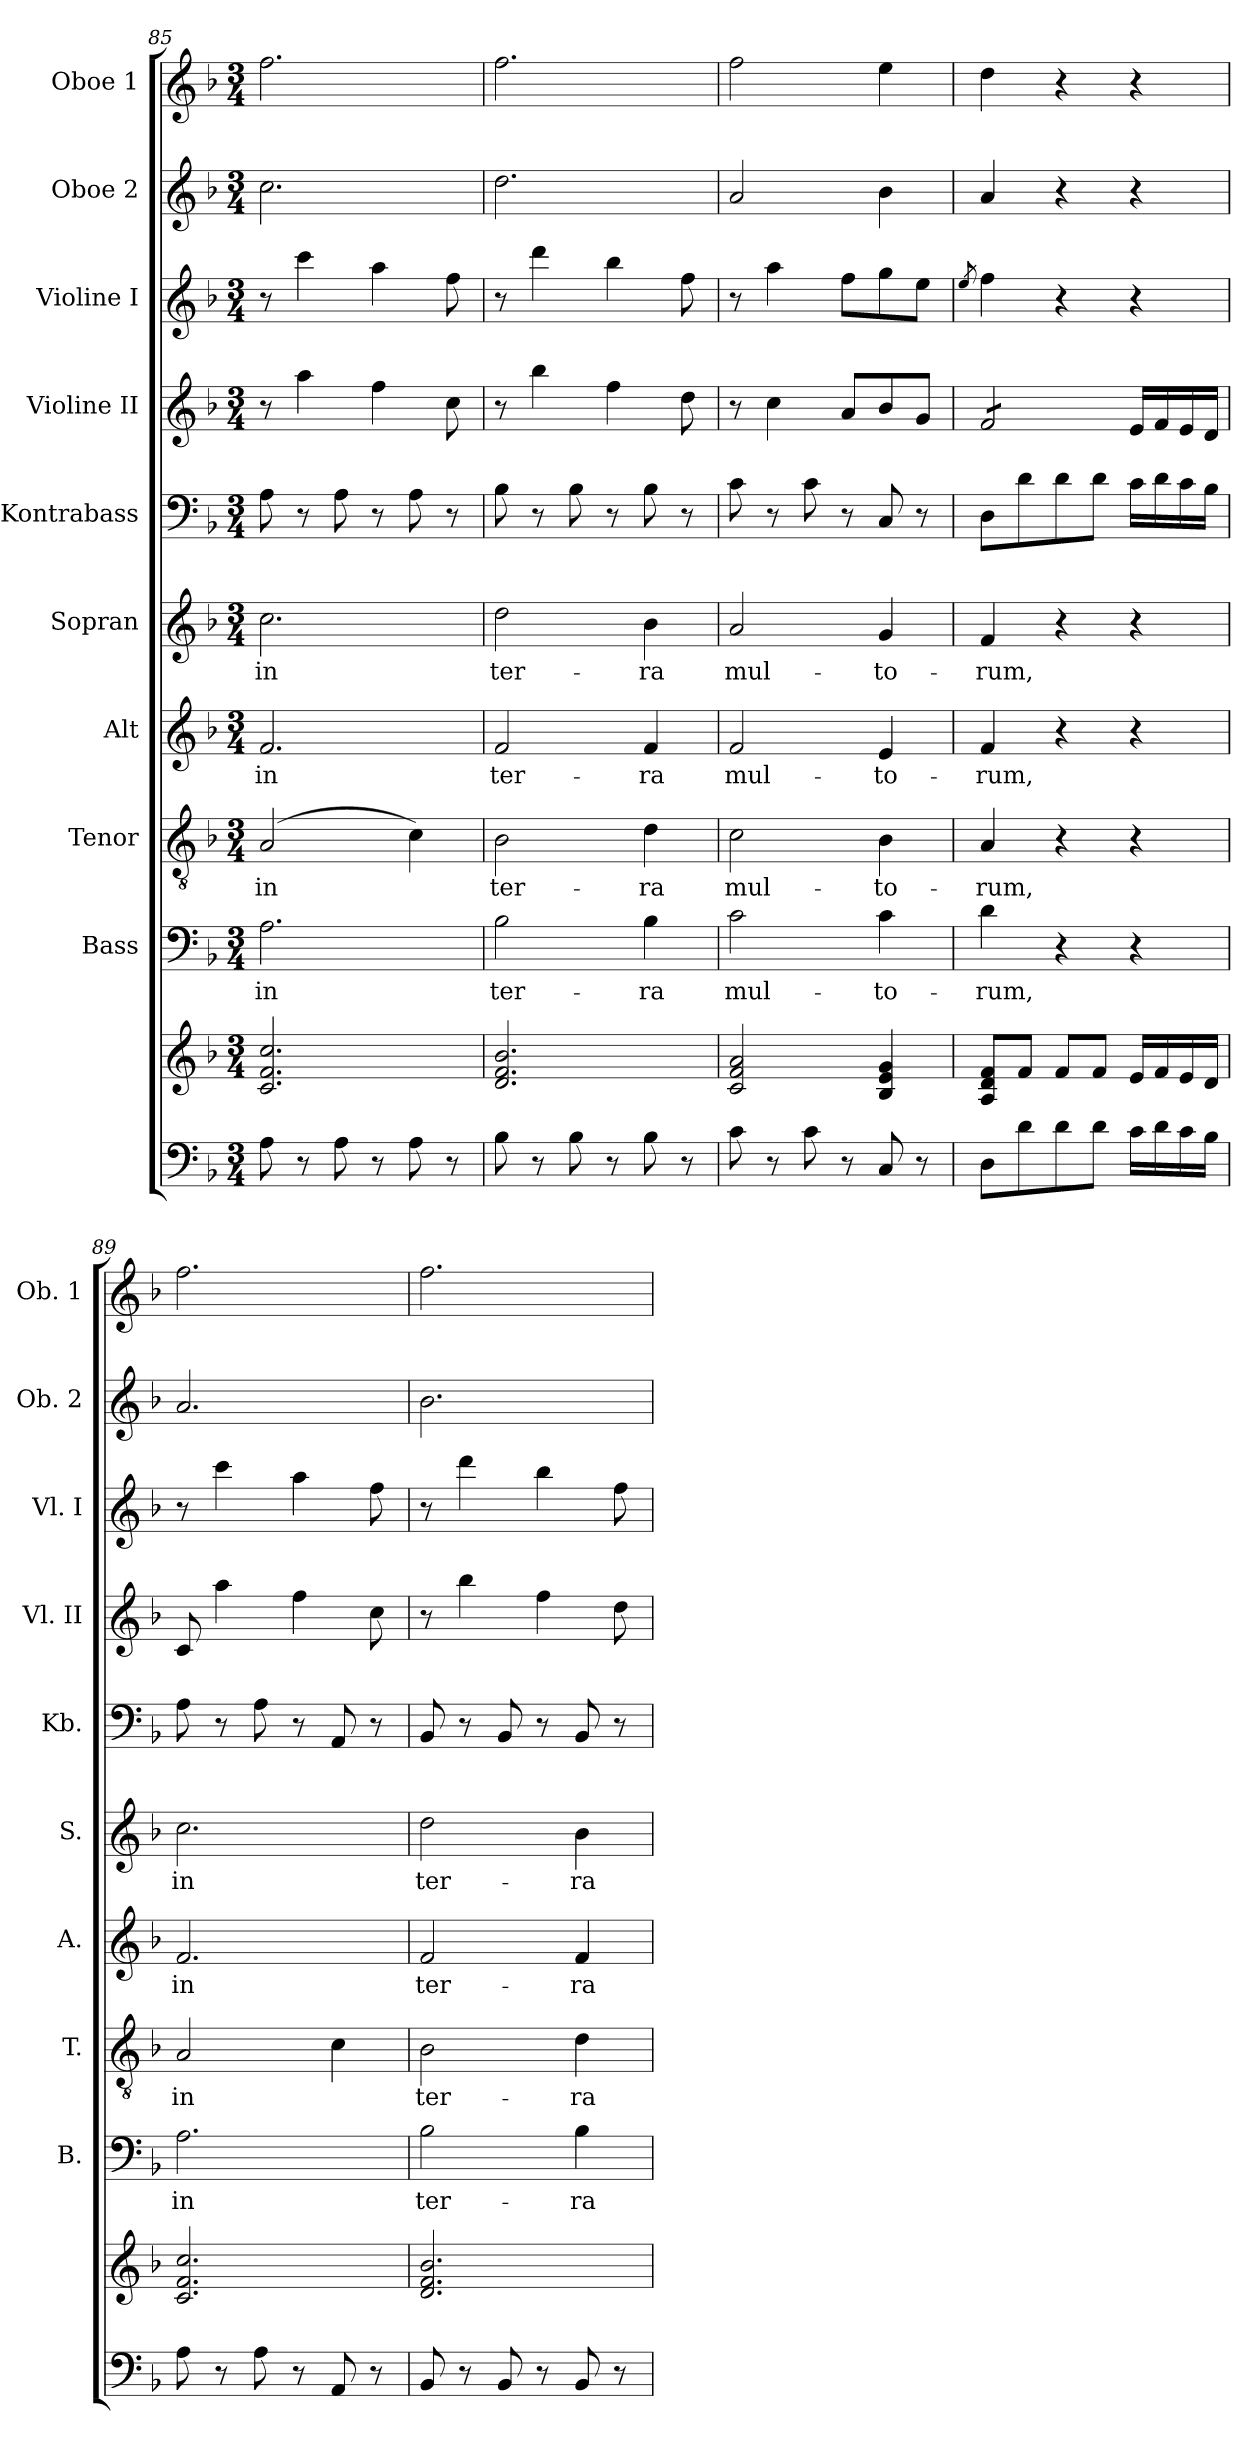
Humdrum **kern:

**kern	**kern	**kern	**text	**kern	**text	**kern	**text	**kern	**text	**kern	**kern	**kern	**kern	**kern
*part10	*part10	*part9	*part9	*part8	*part8	*part7	*part7	*part6	*part6	*part5	*part4	*part3	*part2	*part1
*staff11	*staff10	*staff9	*staff9	*staff8	*staff8	*staff7	*staff7	*staff6	*staff6	*staff5	*staff4	*staff3	*staff2	*staff1
*	*	*I"Bass	*	*I"Tenor	*	*I"Alt	*	*I"Sopran	*	*I"Kontrabass	*I"Violine II	*I"Violine I	*I"Oboe 2	*I"Oboe 1
*	*	*I'B.	*	*I'T.	*	*I'A.	*	*I'S.	*	*I'Kb.	*I'Vl. II	*I'Vl. I	*I'Ob. 2	*I'Ob. 1
*clefF4	*clefG2	*clefF4	*	*clefGv2	*	*clefG2	*	*clefG2	*	*clefF4	*clefG2	*clefG2	*clefG2	*clefG2
*	*	*	*	*	*	*	*	*	*	*ITrd7c12	*	*	*	*
*k[b-]	*k[b-]	*k[b-]	*	*k[b-]	*	*k[b-]	*	*k[b-]	*	*k[b-]	*k[b-]	*k[b-]	*k[b-]	*k[b-]
*F:	*F:	*F:	*	*F:	*	*F:	*	*F:	*	*F:	*F:	*F:	*F:	*F:
*M3/4	*M3/4	*M3/4	*	*M3/4	*	*M3/4	*	*M3/4	*	*M3/4	*M3/4	*M3/4	*M3/4	*M3/4
=85	=85	=85	=85	=85	=85	=85	=85	=85	=85	=85	=85	=85	=85	=85
!	!	!	!LO:LY:b	!	!LO:LY:b	!	!LO:LY:b	!	!LO:LY:b	!	!	!	!	!
8A\	2.c/ 2.f/ 2.cc/	2.A\	in	(2A/	in	2.f/	in	2.cc\	in	8AA\	8r	8r	2.cc\	2.ff\
8r	.	.	.	.	.	.	.	.	.	8r	4aa\	4ccc\	.	.
8A\	.	.	.	.	.	.	.	.	.	8AA\	.	.	.	.
8r	.	.	.	.	.	.	.	.	.	8r	4ff\	4aa\	.	.
8A\	.	.	.	4c\)	.	.	.	.	.	8AA\	.	.	.	.
8r	.	.	.	.	.	.	.	.	.	8r	8cc\	8ff\	.	.
=86	=86	=86	=86	=86	=86	=86	=86	=86	=86	=86	=86	=86	=86	=86
!	!	!	!LO:LY:b	!	!LO:LY:b	!	!LO:LY:b	!	!LO:LY:b	!	!	!	!	!
8B-\	2.d/ 2.f/ 2.b-/	2B-\	ter-	2B-\	ter-	2f/	ter-	2dd\	ter-	8BB-\	8r	8r	2.dd\	2.ff\
8r	.	.	.	.	.	.	.	.	.	8r	4bb-\	4ddd\	.	.
8B-\	.	.	.	.	.	.	.	.	.	8BB-\	.	.	.	.
8r	.	.	.	.	.	.	.	.	.	8r	4ff\	4bb-\	.	.
!	!	!	!LO:LY:b	!	!LO:LY:b	!	!LO:LY:b	!	!LO:LY:b	!	!	!	!	!
8B-\	.	4B-\	-ra	4d\	-ra	4f/	-ra	4b-\	-ra	8BB-\	.	.	.	.
8r	.	.	.	.	.	.	.	.	.	8r	8dd\	8ff\	.	.
=87	=87	=87	=87	=87	=87	=87	=87	=87	=87	=87	=87	=87	=87	=87
!	!	!	!LO:LY:b	!	!LO:LY:b	!	!LO:LY:b	!	!LO:LY:b	!	!	!	!	!
8c\	2c/ 2f/ 2a/	2c\	mul-	2c\	mul-	2f/	mul-	2a/	mul-	8C\	8r	8r	2a/	2ff\
8r	.	.	.	.	.	.	.	.	.	8r	4cc\	4aa\	.	.
8c\	.	.	.	.	.	.	.	.	.	8C\	.	.	.	.
8r	.	.	.	.	.	.	.	.	.	8r	8a/L	8ff\L	.	.
!	!	!	!LO:LY:b	!	!LO:LY:b	!	!LO:LY:b	!	!LO:LY:b	!	!	!	!	!
8C/	4B-/ 4e/ 4g/	4c\	-to-	4B-\	-to-	4e/	-to-	4g/	-to-	8CC/	8b-/	8gg\	4b-\	4ee\
8r	.	.	.	.	.	.	.	.	.	8r	8g/J	8ee\J	.	.
=88	=88	=88	=88	=88	=88	=88	=88	=88	=88	=88	=88	=88	=88	=88
.	.	.	.	.	.	.	.	.	.	.	.	8qee/	.	.
!	!	!	!LO:LY:b	!	!LO:LY:b	!	!LO:LY:b	!	!LO:LY:b	!	!	!	!	!
*	*	*	*	*	*	*	*	*	*	*	*tremolo	*	*	*
8D\L	8A/ 8d/ 8f/L	4d\	-rum,	4A/	-rum,	4f/	-rum,	4f/	-rum,	8DD\L	8f/L	4ff\	4a/	4dd\
8d\	8f/J	.	.	.	.	.	.	.	.	8D\	8f/	.	.	.
8d\	8f/L	4r	.	4r	.	4r	.	4r	.	8D\	8f/	4r	4r	4r
8d\J	8f/J	.	.	.	.	.	.	.	.	8D\J	8f/J	.	.	.
*	*	*	*	*	*	*	*	*	*	*	*Xtremolo	*	*	*
16c\LL	16e/LL	4r	.	4r	.	4r	.	4r	.	16C\LL	16e/LL	4r	4r	4r
16d\	16f/	.	.	.	.	.	.	.	.	16D\	16f/	.	.	.
16c\	16e/	.	.	.	.	.	.	.	.	16C\	16e/	.	.	.
16B-\JJ	16d/JJ	.	.	.	.	.	.	.	.	16BB-\JJ	16d/JJ	.	.	.
!!LO:PB:g=z
=89	=89	=89	=89	=89	=89	=89	=89	=89	=89	=89	=89	=89	=89	=89
!	!	!	!LO:LY:b	!	!LO:LY:b	!	!LO:LY:b	!	!LO:LY:b	!	!	!	!	!
8A\	2.c/ 2.f/ 2.cc/	2.A\	in	2A/	in	2.f/	in	2.cc\	in	8AA\	8c/	8r	2.a/	2.ff\
8r	.	.	.	.	.	.	.	.	.	8r	4aa\	4ccc\	.	.
8A\	.	.	.	.	.	.	.	.	.	8AA\	.	.	.	.
8r	.	.	.	.	.	.	.	.	.	8r	4ff\	4aa\	.	.
8AA/	.	.	.	4c\	.	.	.	.	.	8AAA/	.	.	.	.
8r	.	.	.	.	.	.	.	.	.	8r	8cc\	8ff\	.	.
=90	=90	=90	=90	=90	=90	=90	=90	=90	=90	=90	=90	=90	=90	=90
!	!	!	!LO:LY:b	!	!LO:LY:b	!	!LO:LY:b	!	!LO:LY:b	!	!	!	!	!
8BB-/	2.d/ 2.f/ 2.b-/	2B-\	ter-	2B-\	ter-	2f/	ter-	2dd\	ter-	8BBB-/	8r	8r	2.b-\	2.ff\
8r	.	.	.	.	.	.	.	.	.	8r	4bb-\	4ddd\	.	.
8BB-/	.	.	.	.	.	.	.	.	.	8BBB-/	.	.	.	.
8r	.	.	.	.	.	.	.	.	.	8r	4ff\	4bb-\	.	.
!	!	!	!LO:LY:b	!	!LO:LY:b	!	!LO:LY:b	!	!LO:LY:b	!	!	!	!	!
8BB-/	.	4B-\	-ra	4d\	-ra	4f/	-ra	4b-\	-ra	8BBB-/	.	.	.	.
8r	.	.	.	.	.	.	.	.	.	8r	8dd\	8ff\	.	.
=	=	=	=	=	=	=	=	=	=	=	=	=	=	=
*-	*-	*-	*-	*-	*-	*-	*-	*-	*-	*-	*-	*-	*-	*-
